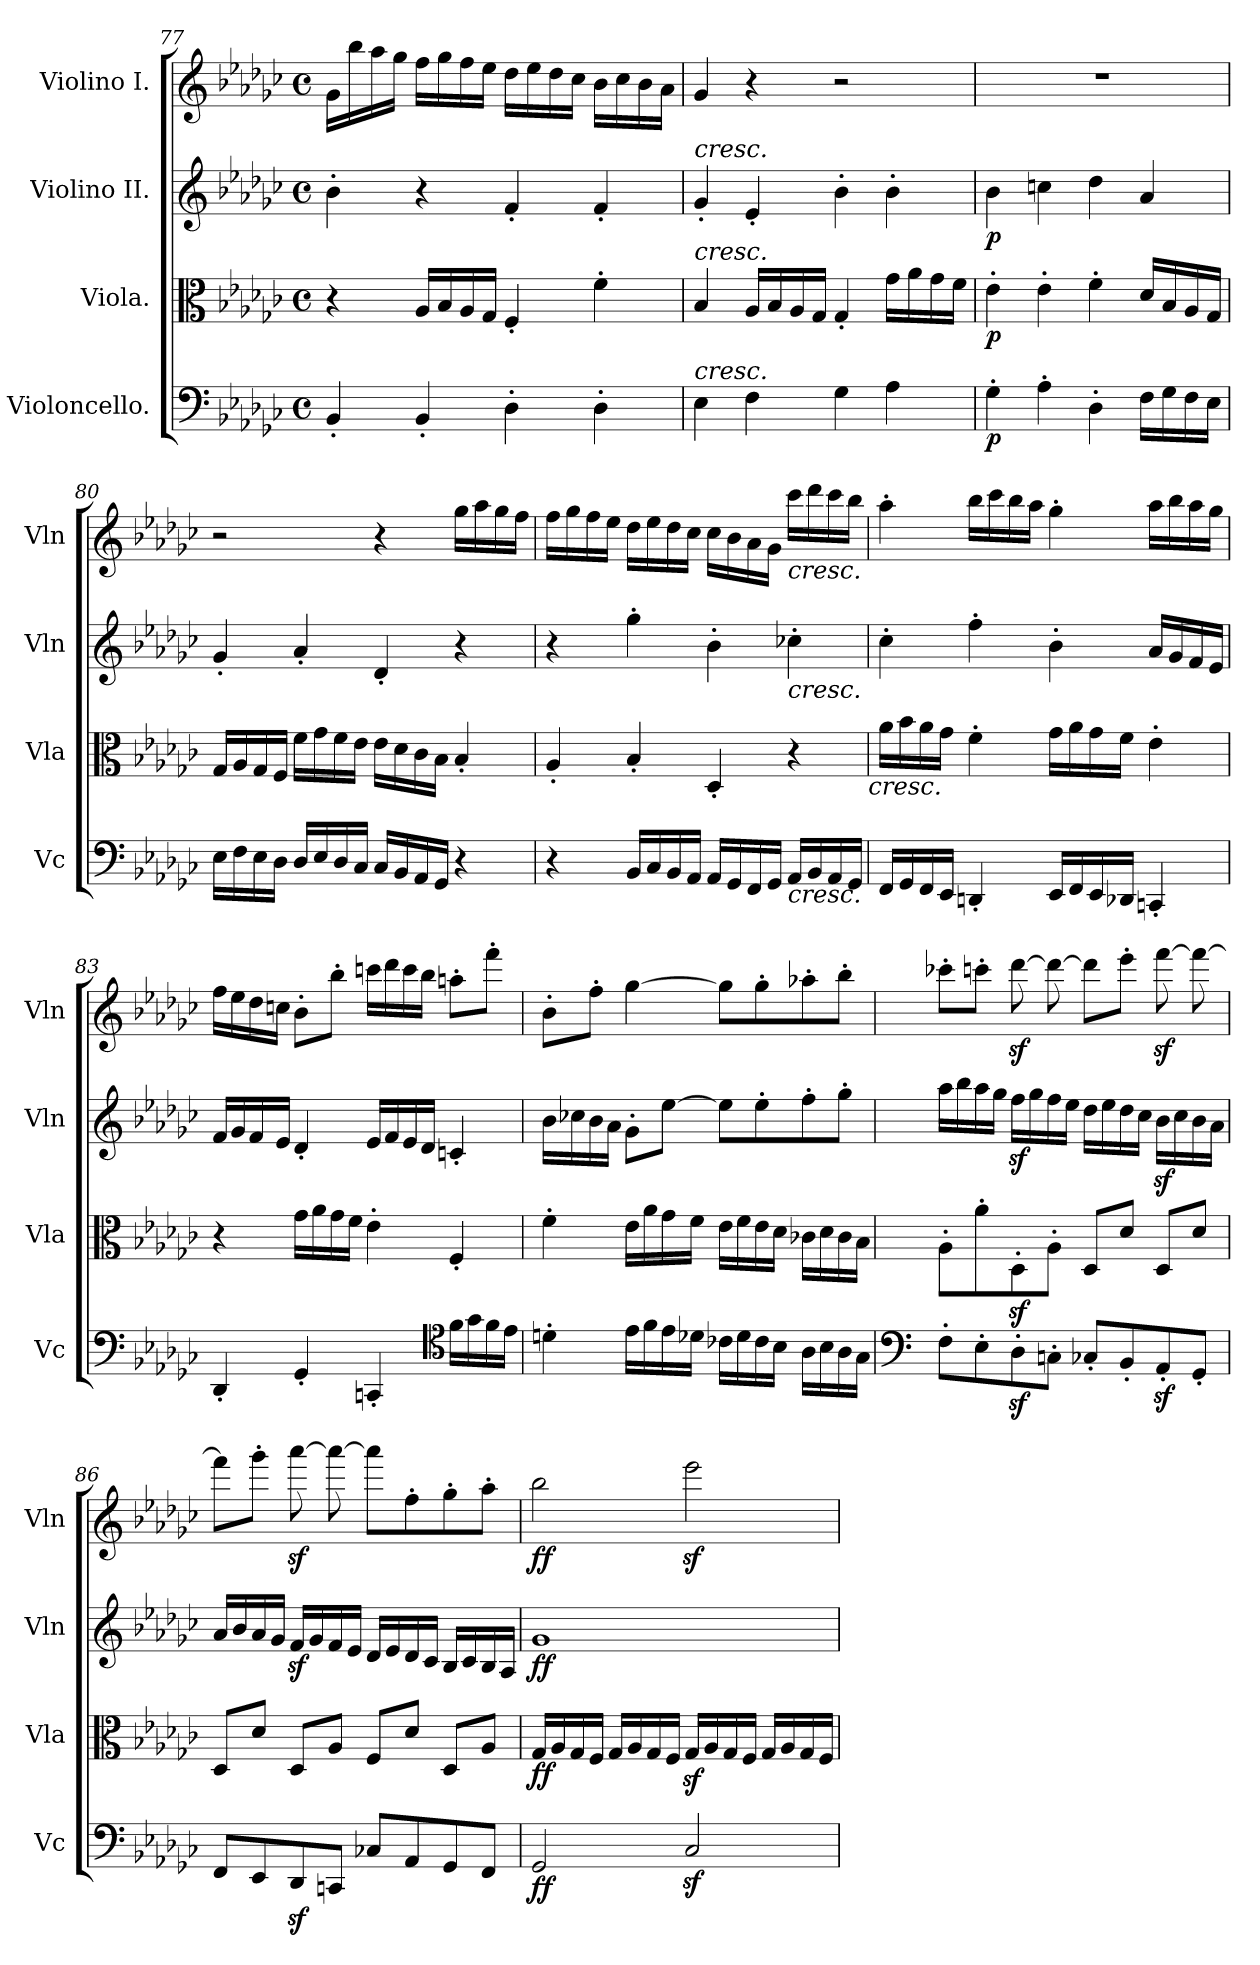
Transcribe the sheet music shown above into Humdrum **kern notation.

**kern	**dynam	**kern	**dynam	**kern	**dynam	**kern	**dynam
*part4	*part4	*part3	*part3	*part2	*part2	*part1	*part1
*staff4	*staff4	*staff3	*staff3	*staff2	*staff2	*staff1	*staff1
*I"Violoncello.	*	*I"Viola.	*	*I"Violino II.	*	*I"Violino I.	*
*I'Vc	*	*I'Vla	*	*I'Vln	*	*I'Vln	*
*clefF4	*	*clefC3	*	*clefG2	*	*clefG2	*
*k[b-e-a-d-g-c-]	*	*k[b-e-a-d-g-c-]	*	*k[b-e-a-d-g-c-]	*	*k[b-e-a-d-g-c-]	*
*G-:	*	*G-:	*	*G-:	*	*G-:	*
*M4/4	*	*M4/4	*	*M4/4	*	*M4/4	*
*met(c)	*	*met(c)	*	*met(c)	*	*met(c)	*
=77	=77	=77	=77	=77	=77	=77	=77
4BB-'/	.	4r	.	4b-'\	.	16g-\LL	.
.	.	.	.	.	.	16bb-\	.
.	.	.	.	.	.	16aa-\	.
.	.	.	.	.	.	16gg-\JJ	.
4BB-'/	.	16A-/LL	.	4r	.	16ff\LL	.
.	.	16B-/	.	.	.	16gg-\	.
.	.	16A-/	.	.	.	16ff\	.
.	.	16G-/JJ	.	.	.	16ee-\JJ	.
4D-'\	.	4F'/	.	4f'/	.	16dd-\LL	.
.	.	.	.	.	.	16ee-\	.
.	.	.	.	.	.	16dd-\	.
.	.	.	.	.	.	16cc-\JJ	.
4D-'\	.	4f'\	.	4f'/	.	16b-\LL	.
.	.	.	.	.	.	16cc-\	.
.	.	.	.	.	.	16b-\	.
.	.	.	.	.	.	16a-\JJ	.
=78	=78	=78	=78	=78	=78	=78	=78
!	!	!	!	!LO:TX:a:i:t=cresc.	!	!	!
!	!	!LO:TX:a:i:t=cresc.	!	!	!	!	!
!LO:TX:a:i:t=cresc.	!	!	!	!	!	!	!
4E-\	.	4B-/	.	4g-'/	.	4g-/	.
4F\	.	16A-/LL	.	4e-'/	.	4r	.
.	.	16B-/	.	.	.	.	.
.	.	16A-/	.	.	.	.	.
.	.	16G-/JJ	.	.	.	.	.
4G-\	.	4G-'/	.	4b-'\	.	2r	.
4A-\	.	16g-\LL	.	4b-'\	.	.	.
.	.	16a-\	.	.	.	.	.
.	.	16g-\	.	.	.	.	.
.	.	16f\JJ	.	.	.	.	.
=79	=79	=79	=79	=79	=79	=79	=79
!	!LO:DY:b	!	!LO:DY:b	!	!LO:DY:b	!	!
4G-'\	p	4e-'\	p	4b-\	p	1r	.
4A-'\	.	4e-'\	.	4ccn\	.	.	.
4D-'\	.	4f'\	.	4dd-\	.	.	.
16F\LL	.	16d-/LL	.	4a-/	.	.	.
16G-\	.	16B-/	.	.	.	.	.
16F\	.	16A-/	.	.	.	.	.
16E-\JJ	.	16G-/JJ	.	.	.	.	.
=80	=80	=80	=80	=80	=80	=80	=80
16E-\LL	.	16G-/LL	.	4g-'/	.	2r	.
16F\	.	16A-/	.	.	.	.	.
16E-\	.	16G-/	.	.	.	.	.
16D-\JJ	.	16F/JJ	.	.	.	.	.
16D-/LL	.	16f\LL	.	4a-'/	.	.	.
16E-/	.	16g-\	.	.	.	.	.
16D-/	.	16f\	.	.	.	.	.
16C-/JJ	.	16e-\JJ	.	.	.	.	.
16C-/LL	.	16e-\LL	.	4d-'/	.	4r	.
16BB-/	.	16d-\	.	.	.	.	.
16AA-/	.	16c-\	.	.	.	.	.
16GG-/JJ	.	16B-\JJ	.	.	.	.	.
4r	.	4B-'/	.	4r	.	16gg-\LL	.
.	.	.	.	.	.	16aa-\	.
.	.	.	.	.	.	16gg-\	.
.	.	.	.	.	.	16ff\JJ	.
=81	=81	=81	=81	=81	=81	=81	=81
4r	.	4A-'/	.	4r	.	16ff\LL	.
.	.	.	.	.	.	16gg-\	.
.	.	.	.	.	.	16ff\	.
.	.	.	.	.	.	16ee-\JJ	.
16BB-/LL	.	4B-'/	.	4gg-'\	.	16dd-\LL	.
16C-/	.	.	.	.	.	16ee-\	.
16BB-/	.	.	.	.	.	16dd-\	.
16AA-/JJ	.	.	.	.	.	16cc-\JJ	.
16AA-/LL	.	4D-'/	.	4b-'\	.	16cc-\LL	.
16GG-/	.	.	.	.	.	16b-\	.
16FF/	.	.	.	.	.	16a-\	.
16GG-/JJ	.	.	.	.	.	16g-\JJ	.
!	!	!	!	!	!	!LO:TX:b:i:t=cresc.	!
!	!	!	!	!LO:TX:b:i:t=cresc.	!	!	!
!LO:TX:b:i:t=cresc.	!	!	!	!	!	!	!
16AA-/LL	.	4r	.	4cc-X'\	.	16ccc-\LL	.
16BB-/	.	.	.	.	.	16ddd-\	.
16AA-/	.	.	.	.	.	16ccc-\	.
16GG-/JJ	.	.	.	.	.	16bb-\JJ	.
!	!	!LO:TX:b:i:t=cresc.	!	!	!	!	!
=82	=82	=82	=82	=82	=82	=82	=82
16FF/LL	.	16a-\LL	.	4cc-'\	.	4aa-'\	.
16GG-/	.	16b-\	.	.	.	.	.
16FF/	.	16a-\	.	.	.	.	.
16EE-/JJ	.	16g-\JJ	.	.	.	.	.
4DDn'/	.	4f'\	.	4ff'\	.	16bb-\LL	.
.	.	.	.	.	.	16ccc-\	.
.	.	.	.	.	.	16bb-\	.
.	.	.	.	.	.	16aa-\JJ	.
16EE-/LL	.	16g-\LL	.	4b-'\	.	4gg-'\	.
16FF/	.	16a-\	.	.	.	.	.
16EE-/	.	16g-\	.	.	.	.	.
16DD-X/JJ	.	16f\JJ	.	.	.	.	.
4CCn'/	.	4e-'\	.	16a-/LL	.	16aa-\LL	.
.	.	.	.	16g-/	.	16bb-\	.
.	.	.	.	16f/	.	16aa-\	.
.	.	.	.	16e-/JJ	.	16gg-\JJ	.
=83	=83	=83	=83	=83	=83	=83	=83
4DD-'/	.	4r	.	16f/LL	.	16ff\LL	.
.	.	.	.	16g-/	.	16ee-\	.
.	.	.	.	16f/	.	16dd-\	.
.	.	.	.	16e-/JJ	.	16ccn\JJ	.
4GG-'/	.	16g-\LL	.	4d-'/	.	8b-'\L	.
.	.	16a-\	.	.	.	.	.
.	.	16g-\	.	.	.	8bb-'\J	.
.	.	16f\JJ	.	.	.	.	.
4CCn'/	.	4e-'\	.	16e-/LL	.	16cccn\LL	.
.	.	.	.	16f/	.	16ddd-\	.
.	.	.	.	16e-/	.	16ccc\	.
.	.	.	.	16d-/JJ	.	16bb-\JJ	.
*clefC4	*	*	*	*	*	*	*
16f\LL	.	4F'/	.	4cn'/	.	8aan'\L	.
16g-\	.	.	.	.	.	.	.
16f\	.	.	.	.	.	8fff'\J	.
16e-\JJ	.	.	.	.	.	.	.
=84	=84	=84	=84	=84	=84	=84	=84
4dn'\	.	4f'\	.	16b-\LL	.	8b-'\L	.
.	.	.	.	16cc-X\	.	.	.
.	.	.	.	16b-\	.	8ff'\J	.
.	.	.	.	16a-\JJ	.	.	.
16e-\LL	.	16e-\LL	.	8g-'\L	.	[4gg-\	.
16f\	.	16a-\	.	.	.	.	.
16e-\	.	16g-\	.	[8ee-\J	.	.	.
16d-X\JJ	.	16f\JJ	.	.	.	.	.
16c-X\LL	.	16e-\LL	.	8ee-\L]	.	8gg-\L]	.
16d-\	.	16f\	.	.	.	.	.
16c-\	.	16e-\	.	8ee-'\	.	8gg-'\	.
16B-\JJ	.	16d-\JJ	.	.	.	.	.
16A-\LL	.	16c-X\LL	.	8ff'\	.	8aa-X'\	.
16B-\	.	16d-\	.	.	.	.	.
16A-\	.	16c-\	.	8gg-'\J	.	8bb-'\J	.
16G-\JJ	.	16B-\JJ	.	.	.	.	.
=85	=85	=85	=85	=85	=85	=85	=85
*clefF4	*	*	*	*	*	*	*
8F'\L	.	8A-'\L	.	16aa-\LL	.	8ccc-X'\L	.
.	.	.	.	16bb-\	.	.	.
8E-'\	.	8a-'\	.	16aa-\	.	8cccn'\J	.
.	.	.	.	16gg-\JJ	.	.	.
8D-z<'\	.	8D-z<'\	.	16ffz<\LL	.	[8ddd-z<\	.
.	.	.	.	16gg-\	.	.	.
8Cn'\J	.	8A-'\J	.	16ff\	.	8ddd-\_	.
.	.	.	.	16ee-\JJ	.	.	.
8C-X'/L	.	8D-/L	.	16dd-\LL	.	8ddd-\L]	.
.	.	.	.	16ee-\	.	.	.
8BB-'/	.	8d-/J	.	16dd-\	.	8eee-'\J	.
.	.	.	.	16cc-\JJ	.	.	.
8AA-z>'/	.	8D-/L	.	16b-z<\LL	.	[8fffz<\	.
.	.	.	.	16cc-\	.	.	.
8GG-'/J	.	8d-/J	.	16b-\	.	8fff\_	.
.	.	.	.	16a-\JJ	.	.	.
=86	=86	=86	=86	=86	=86	=86	=86
8FF/L	.	8D-/L	.	16a-/LL	.	8fff\L]	.
.	.	.	.	16b-/	.	.	.
8EE-/	.	8d-/J	.	16a-/	.	8ggg-'\J	.
.	.	.	.	16g-/JJ	.	.	.
8DD-z>/	.	8D-/L	.	16fz</LL	.	[8aaa-z<\	.
.	.	.	.	16g-/	.	.	.
8CCn/J	.	8A-/J	.	16f/	.	8aaa-\_	.
.	.	.	.	16e-/JJ	.	.	.
8C-X/L	.	8F/L	.	16d-/LL	.	8aaa-\L]	.
.	.	.	.	16e-/	.	.	.
8AA-/	.	8d-/J	.	16d-/	.	8ff'\	.
.	.	.	.	16c-/JJ	.	.	.
8GG-/	.	8D-/L	.	16B-/LL	.	8gg-'\	.
.	.	.	.	16c-/	.	.	.
8FF/J	.	8A-/J	.	16B-/	.	8aa-'\J	.
.	.	.	.	16A-/JJ	.	.	.
=87	=87	=87	=87	=87	=87	=87	=87
!	!LO:DY:b	!	!LO:DY:b	!	!LO:DY:b	!	!LO:DY:b
2GG-/	ff	16G-/LL	ff	1g-	ff	2bb-\	ff
.	.	16A-/	.	.	.	.	.
.	.	16G-/	.	.	.	.	.
.	.	16F/JJ	.	.	.	.	.
.	.	16G-/LL	.	.	.	.	.
.	.	16A-/	.	.	.	.	.
.	.	16G-/	.	.	.	.	.
.	.	16F/JJ	.	.	.	.	.
2C-z</	.	16G-z</LL	.	.	.	2eee-z<\	.
.	.	16A-/	.	.	.	.	.
.	.	16G-/	.	.	.	.	.
.	.	16F/JJ	.	.	.	.	.
.	.	16G-/LL	.	.	.	.	.
.	.	16A-/	.	.	.	.	.
.	.	16G-/	.	.	.	.	.
.	.	16F/JJ	.	.	.	.	.
=	=	=	=	=	=	=	=
*-	*-	*-	*-	*-	*-	*-	*-
